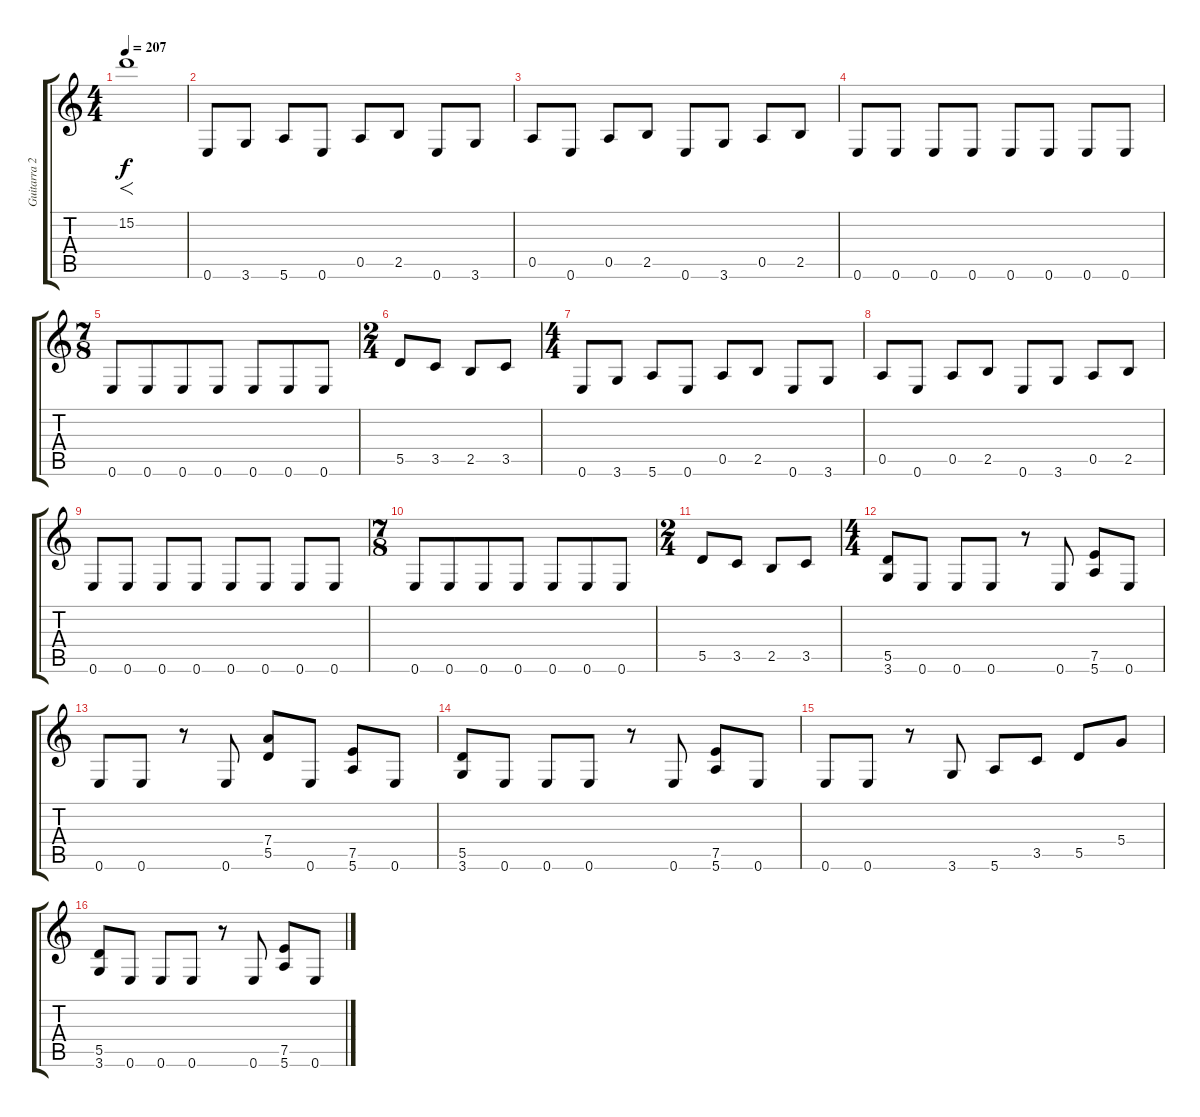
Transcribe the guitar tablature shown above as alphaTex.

\track ("Guitarra 2" "Guitarra 2") {instrument overdrivenguitar}
\staff {score tabs}
\tuning (E4 B3 G3 D3 A2 E2) {hide}
\ts (4 4)
\tempo 207
\clef g2
\ks c
15.2.1{f dy f instrument overdrivenguitar} |
0.6.8 3.6.8 5.6.8 0.6.8 0.5.8 2.5.8 0.6.8 3.6.8 |
0.5.8 0.6.8 0.5.8 2.5.8 0.6.8 3.6.8 0.5.8 2.5.8 |
0.6.8 0.6.8 0.6.8 0.6.8 0.6.8 0.6.8 0.6.8 0.6.8 |
\ts (7 8)
0.6.8 0.6.8 0.6.8 0.6.8 0.6.8 0.6.8 0.6.8 |
\ts (2 4)
5.5.8 3.5.8 2.5.8 3.5.8 |
\ts (4 4)
0.6.8 3.6.8 5.6.8 0.6.8 0.5.8 2.5.8 0.6.8 3.6.8 |
0.5.8 0.6.8 0.5.8 2.5.8 0.6.8 3.6.8 0.5.8 2.5.8 |
0.6.8 0.6.8 0.6.8 0.6.8 0.6.8 0.6.8 0.6.8 0.6.8 |
\ts (7 8)
0.6.8 0.6.8 0.6.8 0.6.8 0.6.8 0.6.8 0.6.8 |
\ts (2 4)
5.5.8 3.5.8 2.5.8 3.5.8 |
\ts (4 4)
(5.5 3.6).8 0.6.8 0.6.8 0.6.8 r.8 0.6.8 (7.5 5.6).8 0.6.8 |
0.6.8 0.6.8 r.8 0.6.8 (7.4 5.5).8 0.6.8 (7.5 5.6).8 0.6.8 |
(5.5 3.6).8 0.6.8 0.6.8 0.6.8 r.8 0.6.8 (7.5 5.6).8 0.6.8 |
0.6.8 0.6.8 r.8 3.6.8 5.6.8 3.5.8 5.5.8 5.4.8 |
(5.5 3.6).8 0.6.8 0.6.8 0.6.8 r.8 0.6.8 (7.5 5.6).8 0.6.8
